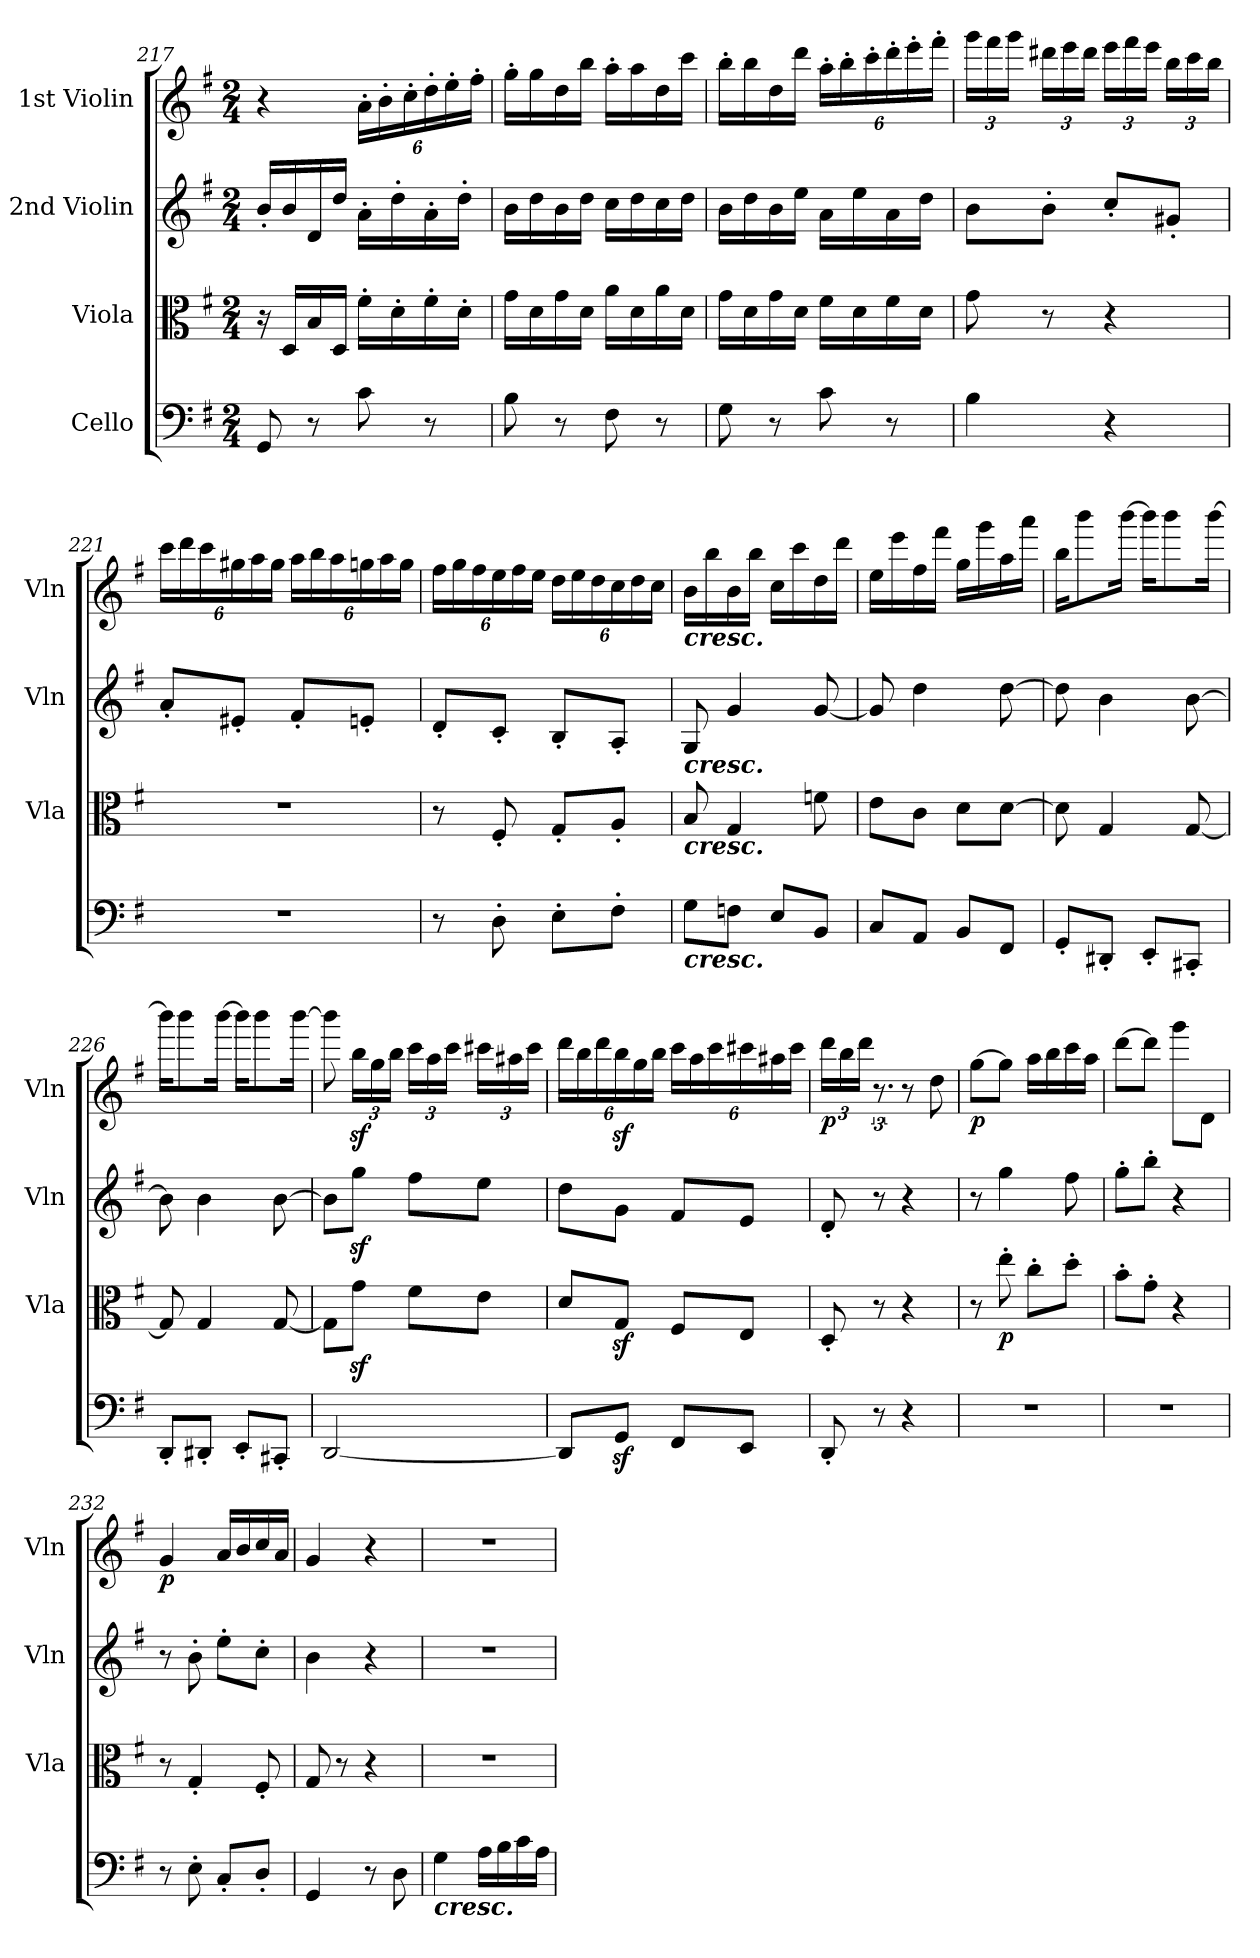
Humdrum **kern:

**kern	**kern	**dynam	**kern	**kern	**dynam
*part4	*part3	*part3	*part2	*part1	*part1
*staff4	*staff3	*staff3	*staff2	*staff1	*staff1
*I"Cello	*I"Viola	*	*I"2nd Violin	*I"1st Violin	*
*	*I'Vla	*	*I'Vln	*I'Vln	*
!!LO:LB:g=z
*clefF4	*clefC3	*	*clefG2	*clefG2	*
*k[f#]	*k[f#]	*	*k[f#]	*k[f#]	*
*G:	*G:	*	*G:	*G:	*
*M2/4	*M2/4	*	*M2/4	*M2/4	*
=217	=217	=217	=217	=217	=217
8GG/	16r	.	16b'/LL	4r	.
.	16D/LL	.	16b/	.	.
8r	16B/	.	16d/	.	.
.	16D/JJ	.	16dd/JJ	.	.
*	*	*	*	*Xbrackettup	*
8c\	16f#'\LL	.	16a'\LL	24a'\LL	.
.	.	.	.	24b'\	.
.	16d'\	.	16dd'\	.	.
.	.	.	.	24cc'\	.
8r	16f#'\	.	16a'\	24dd'\	.
.	.	.	.	24ee'\	.
.	16d'\JJ	.	16dd'\JJ	.	.
.	.	.	.	24ff#'\JJ	.
=218	=218	=218	=218	=218	=218
8B\	16g\LL	.	16b\LL	16gg'\LL	.
.	16d\	.	16dd\	16gg\	.
8r	16g\	.	16b\	16dd\	.
.	16d\JJ	.	16dd\JJ	16bb\JJ	.
8F#\	16a\LL	.	16cc\LL	16aa'\LL	.
.	16d\	.	16dd\	16aa\	.
8r	16a\	.	16cc\	16dd\	.
.	16d\JJ	.	16dd\JJ	16ccc\JJ	.
=219	=219	=219	=219	=219	=219
8G\	16g\LL	.	16b\LL	16bb'\LL	.
.	16d\	.	16dd\	16bb\	.
8r	16g\	.	16b\	16dd\	.
.	16d\JJ	.	16ee\JJ	16ddd\JJ	.
8c\	16f#\LL	.	16a\LL	24aa'\LL	.
.	.	.	.	24bb'\	.
.	16d\	.	16ee\	.	.
.	.	.	.	24ccc'\	.
8r	16f#\	.	16a\	24ddd'\	.
.	.	.	.	24eee'\	.
.	16d\JJ	.	16dd\JJ	.	.
.	.	.	.	24fff#'\JJ	.
!!LO:PB:g=z
=220	=220	=220	=220	=220	=220
4B\	8g\	.	8b\L	24ggg\LL	.
.	.	.	.	24fff#\	.
.	.	.	.	24ggg\JJ	.
.	8r	.	8b'\J	24ddd#X\LL	.
.	.	.	.	24eee\	.
.	.	.	.	24ddd#\JJ	.
4r	4r	.	8cc'/L	24eee\LL	.
.	.	.	.	24fff#\	.
.	.	.	.	24eee\JJ	.
.	.	.	8g#X'/J	24bb\LL	.
.	.	.	.	24ccc\	.
.	.	.	.	24bb\JJ	.
!!LO:PB:g=z
=221	=221	=221	=221	=221	=221
2r	2r	.	8a'/L	24ccc\LL	.
.	.	.	.	24ddd\	.
.	.	.	.	24ccc\	.
.	.	.	8e#X'/J	24gg#X\	.
.	.	.	.	24aa\	.
.	.	.	.	24gg#\JJ	.
.	.	.	8f#'/L	24aa\LL	.
.	.	.	.	24bb\	.
.	.	.	.	24aa\	.
.	.	.	8en'/J	24ggn\	.
.	.	.	.	24aa\	.
.	.	.	.	24gg\JJ	.
=222	=222	=222	=222	=222	=222
8r	8r	.	8d'/L	24ff#\LL	.
.	.	.	.	24gg\	.
.	.	.	.	24ff#\	.
8D'\	8F#'/	.	8c'/J	24ee\	.
.	.	.	.	24ff#\	.
.	.	.	.	24ee\JJ	.
8E'\L	8G'/L	.	8B'/L	24dd\LL	.
.	.	.	.	24ee\	.
.	.	.	.	24dd\	.
8F#'\J	8A'/J	.	8A'/J	24cc\	.
.	.	.	.	24dd\	.
.	.	.	.	24cc\JJ	.
=223	=223	=223	=223	=223	=223
!	!	!	!	!LO:TX:b:Bi:t=cresc.	!
!	!	!	!LO:TX:b:Bi:t=cresc.	!	!
!	!LO:TX:b:Bi:t=cresc.	!	!	!	!
!LO:TX:b:Bi:t=cresc.	!	!	!	!	!
8G\L	8B/	.	8G/	16b\LL	.
.	.	.	.	16bb\	.
8Fn\J	4G/	.	4g/	16b\	.
.	.	.	.	16bb\JJ	.
8E/L	.	.	.	16cc\LL	.
.	.	.	.	16ccc\	.
8BB/J	8fn\	.	[8g/	16dd\	.
.	.	.	.	16ddd\JJ	.
!!LO:LB:g=z
=224	=224	=224	=224	=224	=224
8C/L	8e\L	.	8g/]	16ee\LL	.
.	.	.	.	16eee\	.
8AA/J	8c\J	.	4dd\	16ff#\	.
.	.	.	.	16fff#\JJ	.
8BB/L	8d\L	.	.	16gg\LL	.
.	.	.	.	16ggg\	.
8FF#/J	[8d\J	.	[8dd\	16aa\	.
.	.	.	.	16aaa\JJ	.
!!LO:PB:g=z
=225	=225	=225	=225	=225	=225
8GG'/L	8d\]	.	8dd\]	16bb\KL	.
.	.	.	.	8bbb\	.
8DD#X'/J	4G/	.	4b\	.	.
.	.	.	.	[16bbb\Jk	.
8EE'/L	.	.	.	16bbb\KL]	.
.	.	.	.	8bbb\	.
8CC#X'/J	[8G/	.	[8b\	.	.
.	.	.	.	[16bbb\Jk	.
=226	=226	=226	=226	=226	=226
8DD'/L	8G/]	.	8b\]	16bbb\KL]	.
.	.	.	.	8bbb\	.
8DD#X'/J	4G/	.	4b\	.	.
.	.	.	.	[16bbb\Jk	.
8EE'/L	.	.	.	16bbb\KL]	.
.	.	.	.	8bbb\	.
8CC#X'/J	[8G/	.	[8b\	.	.
.	.	.	.	[16bbb\Jk	.
=227	=227	=227	=227	=227	=227
[2DD/	8G\L]	.	8b\L]	8bbb\]	.
.	8gz<\J	.	8ggz<\J	24bbz<\LL	.
.	.	.	.	24gg\	.
.	.	.	.	24bb\JJ	.
.	8f#\L	.	8ff#\L	24ccc\LL	.
.	.	.	.	24aa\	.
.	.	.	.	24ccc\JJ	.
.	8e\J	.	8ee\J	24ccc#X\LL	.
.	.	.	.	24aa#X\	.
.	.	.	.	24ccc#\JJ	.
!!LO:LB:g=z
=228	=228	=228	=228	=228	=228
8DD/L]	8d/L	.	8dd\L	24ddd\LL	.
.	.	.	.	24bb\	.
.	.	.	.	24ddd\	.
8GGz</J	8Gz>/J	.	8g\J	24bbz<\	.
.	.	.	.	24gg\	.
.	.	.	.	24bb\JJ	.
8FF#/L	8F#/L	.	8f#/L	24ccc\LL	.
.	.	.	.	24aa\	.
.	.	.	.	24ccc\	.
8EE/J	8E/J	.	8e/J	24ccc#X\	.
.	.	.	.	24aa#X\	.
.	.	.	.	24ccc#\JJ	.
=229	=229	=229	=229	=229	=229
*	*	*	*	*brackettup	*
!	!	!	!	!	!LO:DY:b
8DD'/	8D'/	.	8d'/	24ddd\LL	p
.	.	.	.	24bb\	.
.	.	.	.	24ddd\JJ	.
8r	8r	.	8r	12.r	.
4r	4r	.	4r	8r	.
.	.	.	.	8dd\	.
=230	=230	=230	=230	=230	=230
!	!	!	!	!	!LO:DY:b
2r	8r	.	8r	[8gg\L	p
!	!	!LO:DY:b	!	!	!
.	8ee'\	p	4gg\	8gg\J]	.
.	8cc'\L	.	.	16aa\LL	.
.	.	.	.	16bb\	.
.	8dd'\J	.	8ff#\	16ccc\	.
.	.	.	.	16aa\JJ	.
=231	=231	=231	=231	=231	=231
2r	8b'\L	.	8gg'\L	[8ddd\L	.
.	8g'\J	.	8bb'\J	8ddd\J]	.
.	4r	.	4r	8ggg\L	.
.	.	.	.	8d\J	.
!!LO:PB:g=z
=232	=232	=232	=232	=232	=232
!	!	!	!	!	!LO:DY:b
8r	8r	.	8r	4g/	p
8E'\	4G'/	.	8b'\	.	.
8C'/L	.	.	8ee'\L	16a/LL	.
.	.	.	.	16b/	.
8D'/J	8F#'/	.	8cc'\J	16cc/	.
.	.	.	.	16a/JJ	.
!!LO:PB:g=z
=233	=233	=233	=233	=233	=233
4GG/	8G/	.	4b\	4g/	.
.	8r	.	.	.	.
8r	4r	.	4r	4r	.
8D\	.	.	.	.	.
=234	=234	=234	=234	=234	=234
!LO:TX:b:Bi:t=cresc.	!	!	!	!	!
4G\	2r	.	2r	2r	.
16A\LL	.	.	.	.	.
16B\	.	.	.	.	.
16c\	.	.	.	.	.
16A\JJ	.	.	.	.	.
=	=	=	=	=	=
*-	*-	*-	*-	*-	*-
